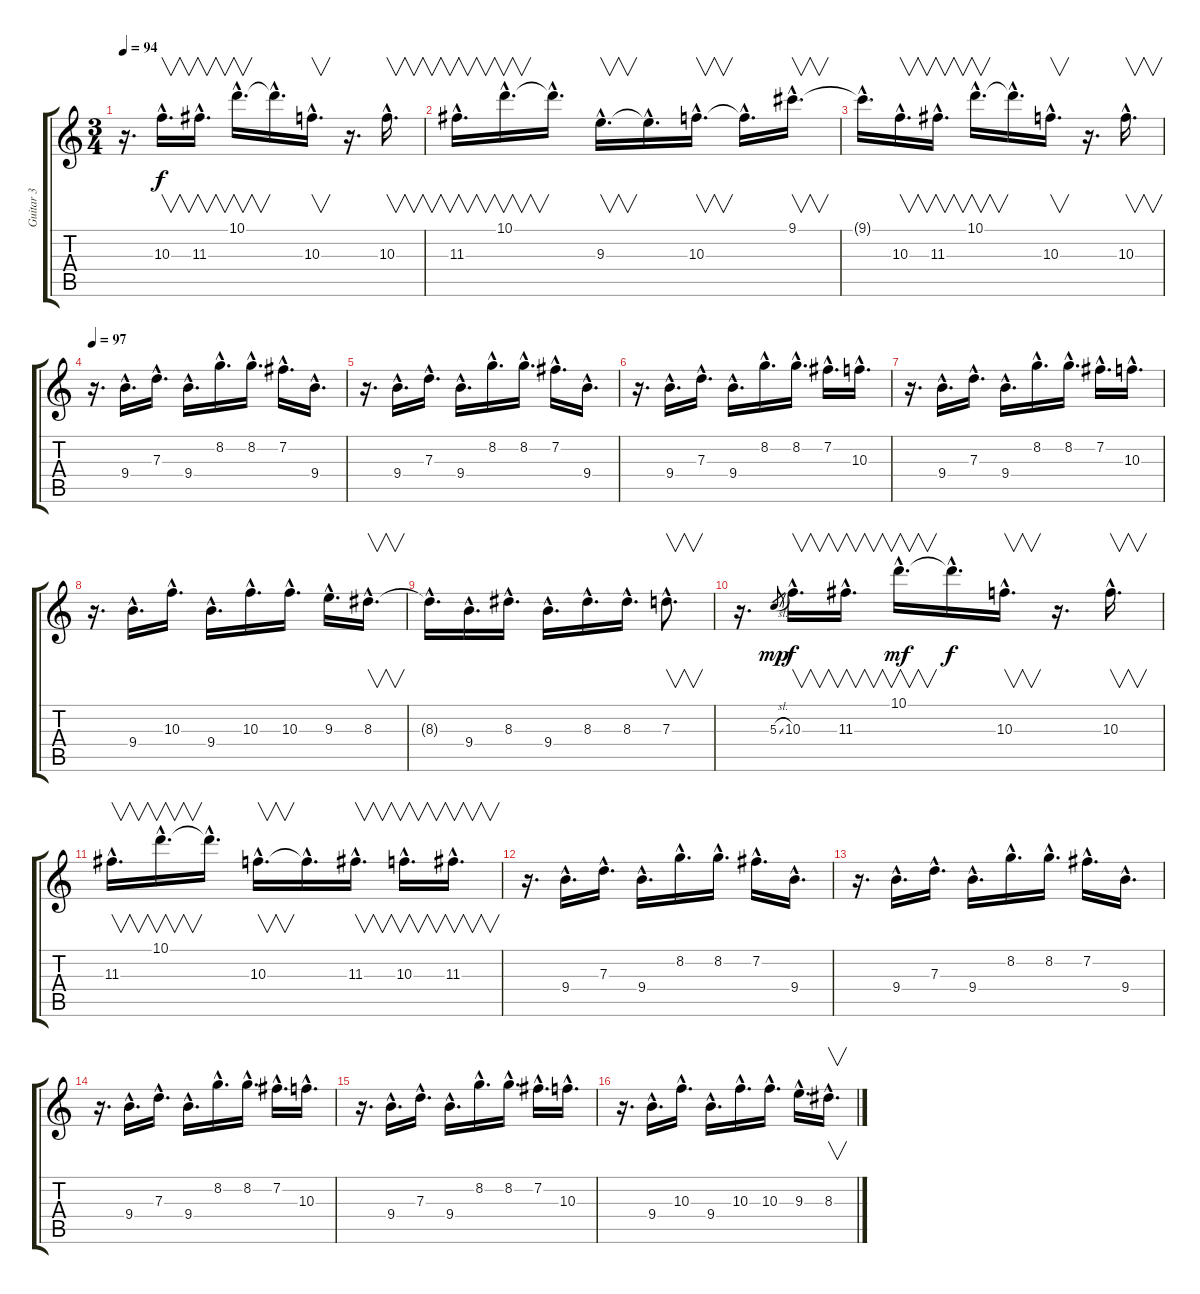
\track ("Guitar 3" "Guitar 3") {instrument electricguitarjazz}
\staff {score tabs}
\tuning (E4 B3 G3 D3 A2 E2) {hide}
\ts (3 4)
\tempo 94
\clef g2
\ks c
r.16{d dy f} 10.3{hac}.16{v d} 11.3{hac}.16{v d} 10.1{hac}.16{v d} 10.1{hac t}.16{d} 10.3{hac}.16{v d} r.16{d} 10.3{hac}.16{v d} |
11.3{hac}.16{v d} 10.1{hac}.16{v d} 10.1{hac t}.16{d} 9.3{hac}.16{v d} 9.3{hac t}.16{d} 10.3{hac}.16{v d} 10.3{hac t}.16{d} 9.1{hac}.16{v d} |
9.1{hac t}.16{d} 10.3{hac}.16{v d} 11.3{hac}.16{v d} 10.1{hac}.16{v d} 10.1{hac t}.16{d} 10.3{hac}.16{v d} r.16{d} 10.3{hac}.16{v d} |
\tempo 97
r.16{d} 9.4{hac}.16{d} 7.3{hac}.16{d} 9.4{hac}.16{d} 8.2{hac}.16{d} 8.2{hac}.16{d} 7.2{hac}.16{d} 9.4{hac}.16{d} |
r.16{d} 9.4{hac}.16{d} 7.3{hac}.16{d} 9.4{hac}.16{d} 8.2{hac}.16{d} 8.2{hac}.16{d} 7.2{hac}.16{d} 9.4{hac}.16{d} |
r.16{d} 9.4{hac}.16{d} 7.3{hac}.16{d} 9.4{hac}.16{d} 8.2{hac}.16{d} 8.2{hac}.16{d} 7.2{hac}.16{d} 10.3{hac}.16{d} |
r.16{d} 9.4{hac}.16{d} 7.3{hac}.16{d} 9.4{hac}.16{d} 8.2{hac}.16{d} 8.2{hac}.16{d} 7.2{hac}.16{d} 10.3{hac}.16{d} |
r.16{d} 9.4{hac}.16{d} 10.3{hac}.16{d} 9.4{hac}.16{d} 10.3{hac}.16{d} 10.3{hac}.16{d} 9.3{hac}.16{d} 8.3{hac}.16{v d} |
8.3{hac t}.16{d} 9.4{hac}.16{d} 8.3{hac}.16{d} 9.4{hac}.16{d} 8.3{hac}.16{d} 8.3{hac}.16{d} 7.3{hac}.8{v d} |
r.16{d} 5.3{sl}.8{gr dy mp} 10.3{hac}.16{v d dy f} 11.3{hac}.16{v d} 10.1{hac}.16{v d dy mf} 10.1{hac t}.16{d dy f} 10.3{hac}.16{v d} r.16{d} 10.3{hac}.16{v d} |
11.3{hac}.16{v d} 10.1{hac}.16{v d} 10.1{hac t}.16{d} 10.3{hac}.16{v d} 10.3{hac t}.16{d} 11.3{hac}.16{v d} 10.3{hac}.16{v d} 11.3{hac}.16{v d} |
r.16{d} 9.4{hac}.16{d} 7.3{hac}.16{d} 9.4{hac}.16{d} 8.2{hac}.16{d} 8.2{hac}.16{d} 7.2{hac}.16{d} 9.4{hac}.16{d} |
r.16{d} 9.4{hac}.16{d} 7.3{hac}.16{d} 9.4{hac}.16{d} 8.2{hac}.16{d} 8.2{hac}.16{d} 7.2{hac}.16{d} 9.4{hac}.16{d} |
r.16{d} 9.4{hac}.16{d} 7.3{hac}.16{d} 9.4{hac}.16{d} 8.2{hac}.16{d} 8.2{hac}.16{d} 7.2{hac}.16{d} 10.3{hac}.16{d} |
r.16{d} 9.4{hac}.16{d} 7.3{hac}.16{d} 9.4{hac}.16{d} 8.2{hac}.16{d} 8.2{hac}.16{d} 7.2{hac}.16{d} 10.3{hac}.16{d} |
r.16{d} 9.4{hac}.16{d} 10.3{hac}.16{d} 9.4{hac}.16{d} 10.3{hac}.16{d} 10.3{hac}.16{d} 9.3{hac}.16{d} 8.3{hac}.16{v d}
